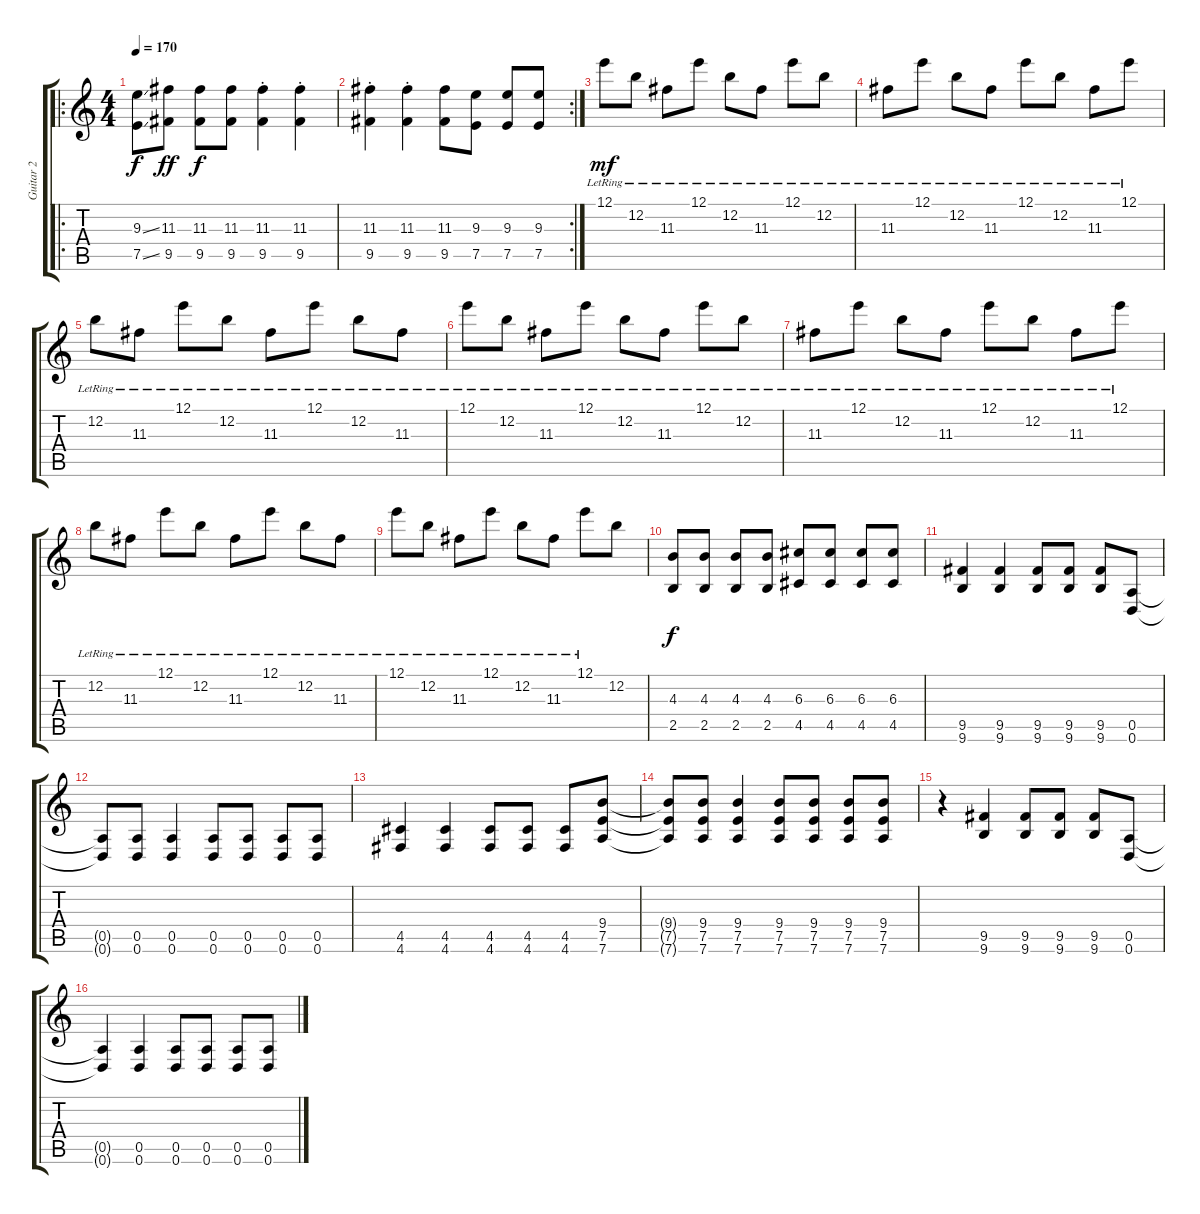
\track ("Guitar 2" "Guitar 2") {instrument distortionguitar}
\staff {score tabs}
\tuning (E4 B3 G3 D3 A2 D2) {hide}
\ro
\ts (4 4)
\tempo 170
\clef g2
\ks c
(9.3{ss} 7.5{ss}).8{dy f instrument distortionguitar} (11.3 9.5).8{dy ff} (11.3 9.5).8{dy f} (11.3 9.5).8 (11.3{st} 9.5{st}).4 (11.3{st} 9.5{st}).4 |
\rc 2
(11.3{st} 9.5{st}).4 (11.3{st} 9.5{st}).4 (11.3 9.5).8 (9.3 7.5).8 (9.3 7.5).8 (9.3 7.5).8 |
12.1{lr}.8{dy mf instrument electricguitarclean} 12.2{lr}.8 11.3{lr}.8 12.1{lr}.8 12.2{lr}.8 11.3{lr}.8 12.1{lr}.8 12.2{lr}.8 |
11.3{lr}.8 12.1{lr}.8 12.2{lr}.8 11.3{lr}.8 12.1{lr}.8 12.2{lr}.8 11.3{lr}.8 12.1{lr}.8 |
12.2{lr}.8 11.3{lr}.8 12.1{lr}.8 12.2{lr}.8 11.3{lr}.8 12.1{lr}.8 12.2{lr}.8 11.3{lr}.8 |
12.1{lr}.8 12.2{lr}.8 11.3{lr}.8 12.1{lr}.8 12.2{lr}.8 11.3{lr}.8 12.1{lr}.8 12.2{lr}.8 |
11.3{lr}.8 12.1{lr}.8 12.2{lr}.8 11.3{lr}.8 12.1{lr}.8 12.2{lr}.8 11.3{lr}.8 12.1{lr}.8 |
12.2{lr}.8 11.3{lr}.8 12.1{lr}.8 12.2{lr}.8 11.3{lr}.8 12.1{lr}.8 12.2{lr}.8 11.3{lr}.8 |
12.1{lr}.8 12.2{lr}.8 11.3{lr}.8 12.1{lr}.8 12.2{lr}.8 11.3{lr}.8 12.1{lr}.8 12.2.8 |
(4.3 2.5).8{dy f volume 16 instrument distortionguitar} (4.3 2.5).8 (4.3 2.5).8 (4.3 2.5).8 (6.3 4.5).8 (6.3 4.5).8 (6.3 4.5).8 (6.3 4.5).8 |
(9.5 9.6).4 (9.5 9.6).4 (9.5 9.6).8 (9.5 9.6).8 (9.5 9.6).8 (0.5 0.6).8 |
(0.5{t} 0.6{t}).8 (0.5 0.6).8 (0.5 0.6).4 (0.5 0.6).8 (0.5 0.6).8 (0.5 0.6).8 (0.5 0.6).8 |
(4.5 4.6).4 (4.5 4.6).4 (4.5 4.6).8 (4.5 4.6).8 (4.5 4.6).8 (9.4 7.5 7.6).8 |
(9.4{t} 7.5{t} 7.6{t}).8 (9.4 7.5 7.6).8 (9.4 7.5 7.6).4 (9.4 7.5 7.6).8 (9.4 7.5 7.6).8 (9.4 7.5 7.6).8 (9.4 7.5 7.6).8 |
r.4 (9.5 9.6).4 (9.5 9.6).8 (9.5 9.6).8 (9.5 9.6).8 (0.5 0.6).8 |
(0.5{t} 0.6{t}).4 (0.5 0.6).4 (0.5 0.6).8 (0.5 0.6).8 (0.5 0.6).8 (0.5 0.6).8
